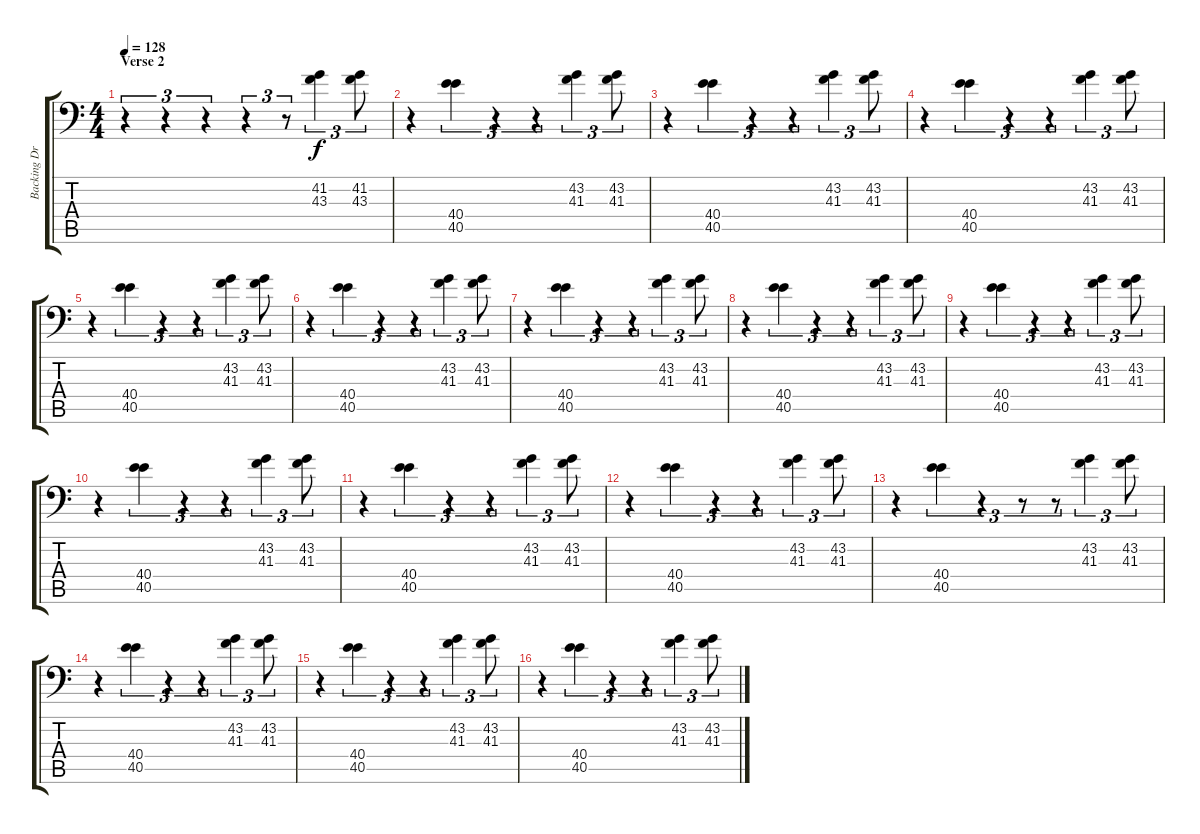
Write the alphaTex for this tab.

\track ("Backing Drums" "Backing Dr") {instrument acousticgrandpiano}
\staff {score tabs}
\tuning (C-1 C-1 C-1 C-1 C-1 C-1) {hide}
\ts (4 4)
\section ("" "Verse 2")
\tempo 128
\clef f4
\ks c
r.4{tu (3 2) dy f} r.4{tu (3 2)} r.4{tu (3 2)} r.4{tu (3 2)} r.8{tu (3 2)} (41.2 43.3).4{tu (3 2)} (41.2 43.3).8{tu (3 2)} |
r.4 (40.4 40.5).4{tu (3 2)} r.4{tu (3 2)} r.4{tu (3 2)} (43.2 41.3).4{tu (3 2)} (43.2 41.3).8{tu (3 2)} |
r.4 (40.4 40.5).4{tu (3 2)} r.4{tu (3 2)} r.4{tu (3 2)} (43.2 41.3).4{tu (3 2)} (43.2 41.3).8{tu (3 2)} |
r.4 (40.4 40.5).4{tu (3 2)} r.4{tu (3 2)} r.4{tu (3 2)} (43.2 41.3).4{tu (3 2)} (43.2 41.3).8{tu (3 2)} |
r.4 (40.4 40.5).4{tu (3 2)} r.4{tu (3 2)} r.4{tu (3 2)} (43.2 41.3).4{tu (3 2)} (43.2 41.3).8{tu (3 2)} |
r.4 (40.4 40.5).4{tu (3 2)} r.4{tu (3 2)} r.4{tu (3 2)} (43.2 41.3).4{tu (3 2)} (43.2 41.3).8{tu (3 2)} |
r.4 (40.4 40.5).4{tu (3 2)} r.4{tu (3 2)} r.4{tu (3 2)} (43.2 41.3).4{tu (3 2)} (43.2 41.3).8{tu (3 2)} |
r.4 (40.4 40.5).4{tu (3 2)} r.4{tu (3 2)} r.4{tu (3 2)} (43.2 41.3).4{tu (3 2)} (43.2 41.3).8{tu (3 2)} |
r.4 (40.4 40.5).4{tu (3 2)} r.4{tu (3 2)} r.4{tu (3 2)} (43.2 41.3).4{tu (3 2)} (43.2 41.3).8{tu (3 2)} |
r.4 (40.4 40.5).4{tu (3 2)} r.4{tu (3 2)} r.4{tu (3 2)} (43.2 41.3).4{tu (3 2)} (43.2 41.3).8{tu (3 2)} |
r.4 (40.4 40.5).4{tu (3 2)} r.4{tu (3 2)} r.4{tu (3 2)} (43.2 41.3).4{tu (3 2)} (43.2 41.3).8{tu (3 2)} |
r.4 (40.4 40.5).4{tu (3 2)} r.4{tu (3 2)} r.4{tu (3 2)} (43.2 41.3).4{tu (3 2)} (43.2 41.3).8{tu (3 2)} |
r.4 (40.4 40.5).4{tu (3 2)} r.4{tu (3 2)} r.8{tu (3 2)} r.8{tu (3 2)} (43.2 41.3).4{tu (3 2)} (43.2 41.3).8{tu (3 2)} |
r.4 (40.4 40.5).4{tu (3 2)} r.4{tu (3 2)} r.4{tu (3 2)} (43.2 41.3).4{tu (3 2)} (43.2 41.3).8{tu (3 2)} |
r.4 (40.4 40.5).4{tu (3 2)} r.4{tu (3 2)} r.4{tu (3 2)} (43.2 41.3).4{tu (3 2)} (43.2 41.3).8{tu (3 2)} |
r.4 (40.4 40.5).4{tu (3 2)} r.4{tu (3 2)} r.4{tu (3 2)} (43.2 41.3).4{tu (3 2)} (43.2 41.3).8{tu (3 2)}
